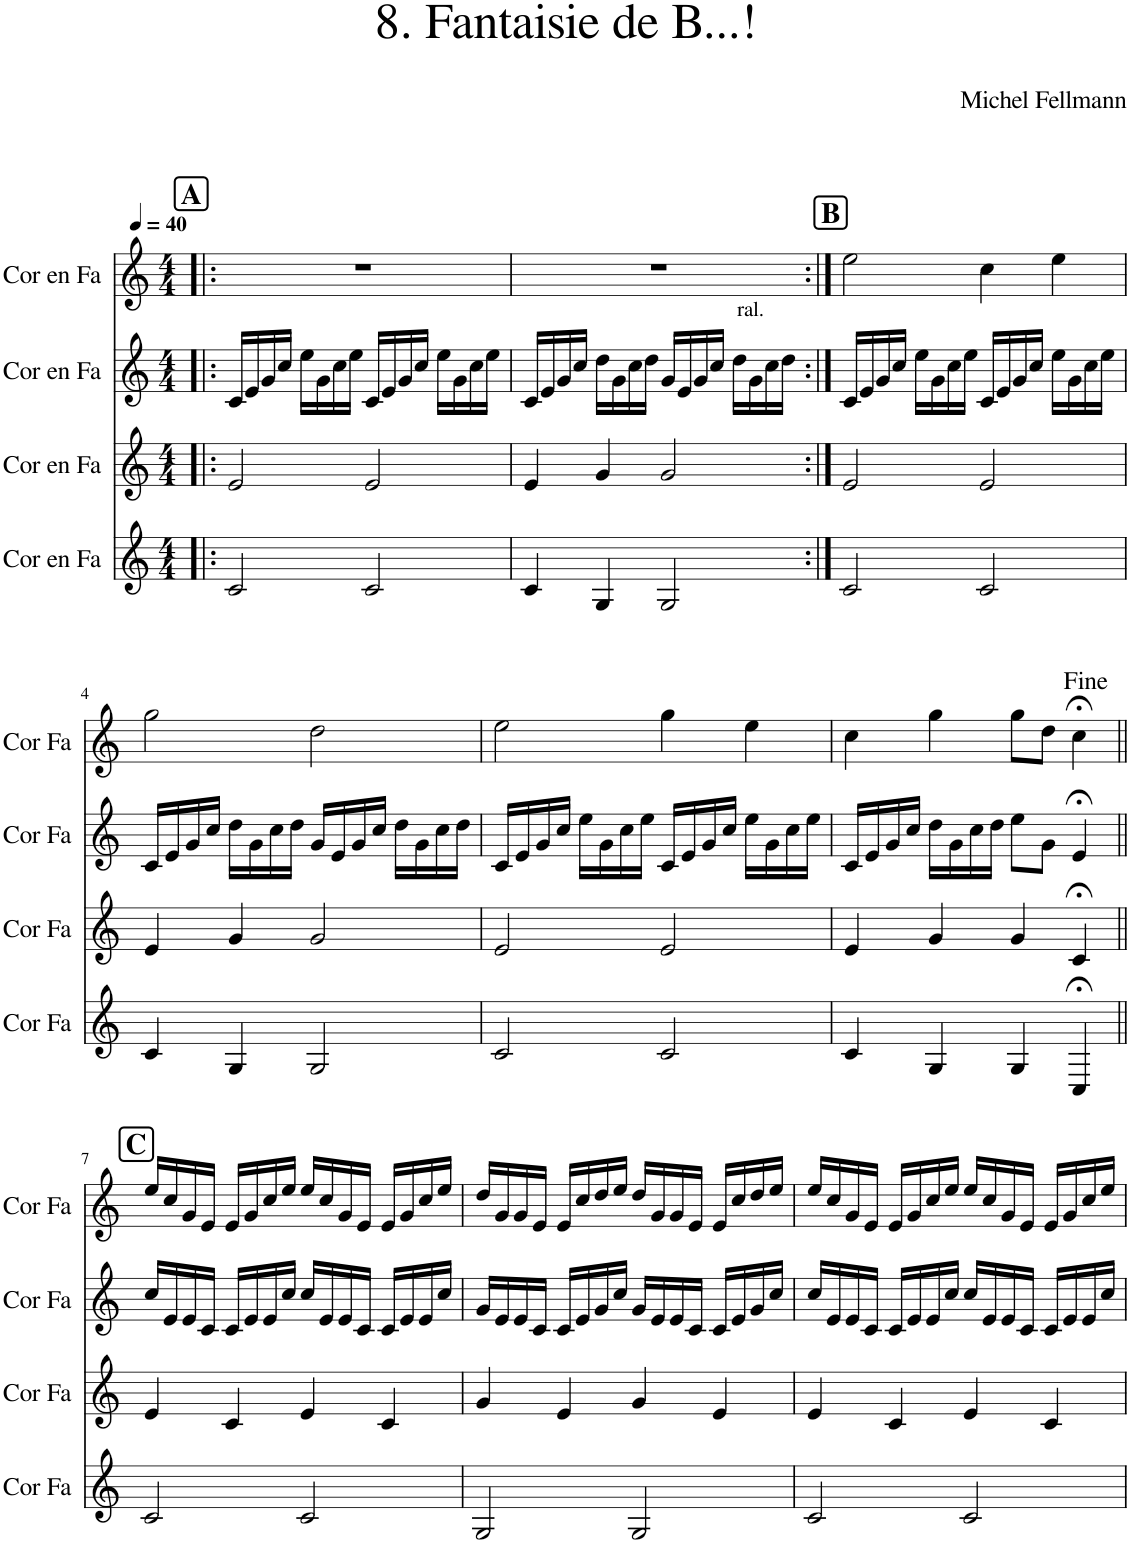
**kern	**kern	**kern	**kern
*part4	*part3	*part2	*part1
*staff4	*staff3	*staff2	*staff1
*I"Cor en Fa	*I"Cor en Fa	*I"Cor en Fa	*I"Cor en Fa
*I'Cor Fa	*I'Cor Fa	*I'Cor Fa	*I'Cor Fa
*clefG2	*clefG2	*clefG2	*clefG2
*Trd4c7	*Trd4c7	*Trd4c7	*Trd4c7
*k[]	*k[]	*k[]	*k[]
*M4/4	*M4/4	*M4/4	*M4/4
*MM40	*MM40	*MM40	*MM40
!!LO:REH:place=s1:a:B:cj:fs=14:t=A
=1!|:	=1!|:	=1!|:	=1!|:
2c/	2e/	16c/LL	1r
.	.	16e/	.
.	.	16g/	.
.	.	16cc/JJ	.
.	.	16ee\LL	.
.	.	16g\	.
.	.	16cc\	.
.	.	16ee\JJ	.
2c/	2e/	16c/LL	.
.	.	16e/	.
.	.	16g/	.
.	.	16cc/JJ	.
.	.	16ee\LL	.
.	.	16g\	.
.	.	16cc\	.
.	.	16ee\JJ	.
=2	=2	=2	=2
4c/	4e/	16c/LL	1r
.	.	16e/	.
.	.	16g/	.
.	.	16cc/JJ	.
4G/	4g/	16dd\LL	.
.	.	16g\	.
.	.	16cc\	.
.	.	16dd\JJ	.
2G/	2g/	16g/LL	.
.	.	16e/	.
.	.	16g/	.
.	.	16cc/JJ	.
!	!	!LO:TX:a:t=ral.	!
.	.	16dd\LL	.
.	.	16g\	.
.	.	16cc\	.
.	.	16dd\JJ	.
!!LO:REH:place=s1:a:B:cj:fs=14:t=B
=3:|!	=3:|!	=3:|!	=3:|!
2c/	2e/	16c/LL	2ee\
.	.	16e/	.
.	.	16g/	.
.	.	16cc/JJ	.
.	.	16ee\LL	.
.	.	16g\	.
.	.	16cc\	.
.	.	16ee\JJ	.
2c/	2e/	16c/LL	4cc\
.	.	16e/	.
.	.	16g/	.
.	.	16cc/JJ	.
.	.	16ee\LL	4ee\
.	.	16g\	.
.	.	16cc\	.
.	.	16ee\JJ	.
!!LO:LB:g=z
=4	=4	=4	=4
4c/	4e/	16c/LL	2gg\
.	.	16e/	.
.	.	16g/	.
.	.	16cc/JJ	.
4G/	4g/	16dd\LL	.
.	.	16g\	.
.	.	16cc\	.
.	.	16dd\JJ	.
2G/	2g/	16g/LL	2dd\
.	.	16e/	.
.	.	16g/	.
.	.	16cc/JJ	.
.	.	16dd\LL	.
.	.	16g\	.
.	.	16cc\	.
.	.	16dd\JJ	.
=5	=5	=5	=5
2c/	2e/	16c/LL	2ee\
.	.	16e/	.
.	.	16g/	.
.	.	16cc/JJ	.
.	.	16ee\LL	.
.	.	16g\	.
.	.	16cc\	.
.	.	16ee\JJ	.
2c/	2e/	16c/LL	4gg\
.	.	16e/	.
.	.	16g/	.
.	.	16cc/JJ	.
.	.	16ee\LL	4ee\
.	.	16g\	.
.	.	16cc\	.
.	.	16ee\JJ	.
=6	=6	=6	=6
4c/	4e/	16c/LL	4cc\
.	.	16e/	.
.	.	16g/	.
.	.	16cc/JJ	.
4G/	4g/	16dd\LL	4gg\
.	.	16g\	.
.	.	16cc\	.
.	.	16dd\JJ	.
4G/	4g/	8ee\L	8gg\L
.	.	8g\J	8dd\J
4C;</	4c;</	4e;</	4cc;<\
!!LO:LB:g=z
!!LO:REH:place=s1:a:B:cj:fs=14:t=C
=7||	=7||	=7||	=7||
2c/	4e/	16cc/LL	16ee/LL
.	.	16e/	16cc/
.	.	16e/	16g/
.	.	16c/JJ	16e/JJ
.	4c/	16c/LL	16e/LL
.	.	16e/	16g/
.	.	16e/	16cc/
.	.	16cc/JJ	16ee/JJ
2c/	4e/	16cc/LL	16ee/LL
.	.	16e/	16cc/
.	.	16e/	16g/
.	.	16c/JJ	16e/JJ
.	4c/	16c/LL	16e/LL
.	.	16e/	16g/
.	.	16e/	16cc/
.	.	16cc/JJ	16ee/JJ
=8	=8	=8	=8
2G/	4g/	16g/LL	16dd/LL
.	.	16e/	16g/
.	.	16e/	16g/
.	.	16c/JJ	16e/JJ
.	4e/	16c/LL	16e/LL
.	.	16e/	16cc/
.	.	16g/	16dd/
.	.	16cc/JJ	16ee/JJ
2G/	4g/	16g/LL	16dd/LL
.	.	16e/	16g/
.	.	16e/	16g/
.	.	16c/JJ	16e/JJ
.	4e/	16c/LL	16e/LL
.	.	16e/	16cc/
.	.	16g/	16dd/
.	.	16cc/JJ	16ee/JJ
=9	=9	=9	=9
2c/	4e/	16cc/LL	16ee/LL
.	.	16e/	16cc/
.	.	16e/	16g/
.	.	16c/JJ	16e/JJ
.	4c/	16c/LL	16e/LL
.	.	16e/	16g/
.	.	16e/	16cc/
.	.	16cc/JJ	16ee/JJ
2c/	4e/	16cc/LL	16ee/LL
.	.	16e/	16cc/
.	.	16e/	16g/
.	.	16c/JJ	16e/JJ
.	4c/	16c/LL	16e/LL
.	.	16e/	16g/
.	.	16e/	16cc/
.	.	16cc/JJ	16ee/JJ
=	=	=	=
*-	*-	*-	*-
